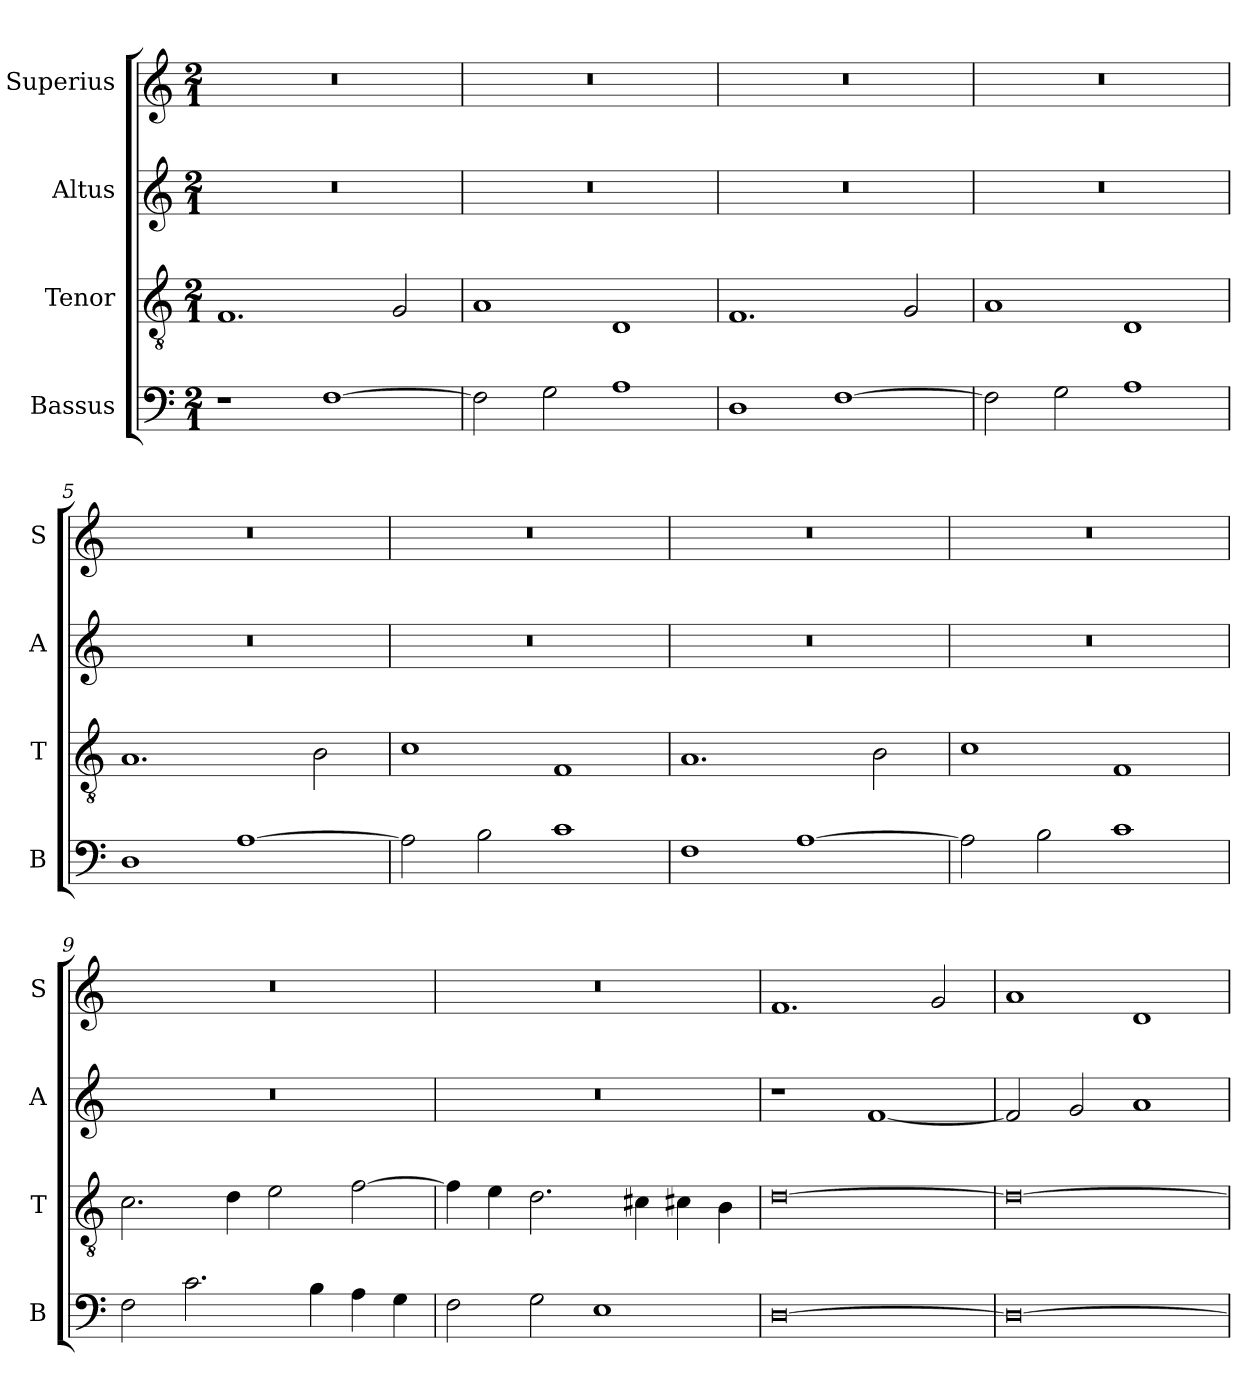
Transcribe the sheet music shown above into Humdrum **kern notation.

**kern	**kern	**kern	**kern
*part4	*part3	*part2	*part1
*staff4	*staff3	*staff2	*staff1
*I"Bassus	*I"Tenor	*I"Altus	*I"Superius
*I'B	*I'T	*I'A	*I'S
*clefF4	*clefGv2	*clefG2	*clefG2
*k[]	*k[]	*k[]	*k[]
*M2/1	*M2/1	*M2/1	*M2/1
=1	=1	=1	=1
1r	1.F	0r	0r
[1F	.	.	.
.	2G/	.	.
=2	=2	=2	=2
2F\]	1A	0r	0r
2G\	.	.	.
1A	1D	.	.
=3	=3	=3	=3
1D	1.F	0r	0r
[1F	.	.	.
.	2G/	.	.
=4	=4	=4	=4
2F\]	1A	0r	0r
2G\	.	.	.
1A	1D	.	.
=5	=5	=5	=5
1D	1.A	0r	0r
[1A	.	.	.
.	2B\	.	.
=6	=6	=6	=6
2A\]	1c	0r	0r
2B\	.	.	.
1c	1F	.	.
=7	=7	=7	=7
1F	1.A	0r	0r
[1A	.	.	.
.	2B\	.	.
=8	=8	=8	=8
2A\]	1c	0r	0r
2B\	.	.	.
1c	1F	.	.
=9	=9	=9	=9
2F\	2.c\	0r	0r
2.c\	.	.	.
.	4d\	.	.
.	2e\	.	.
4B\	.	.	.
4A\	[2f\	.	.
4G\	.	.	.
=10	=10	=10	=10
2F\	4f\]	0r	0r
.	4e\	.	.
2G\	2.d\	.	.
1E	.	.	.
.	4c#X\	.	.
.	4c#X\	.	.
.	4B\	.	.
=11	=11	=11	=11
[0D	[0d	1r	1.f
.	.	[1f	.
.	.	.	2g/
=12	=12	=12	=12
0D_	0d_	2f/]	1a
.	.	2g/	.
.	.	1a	1d
=	=	=	=
*-	*-	*-	*-
